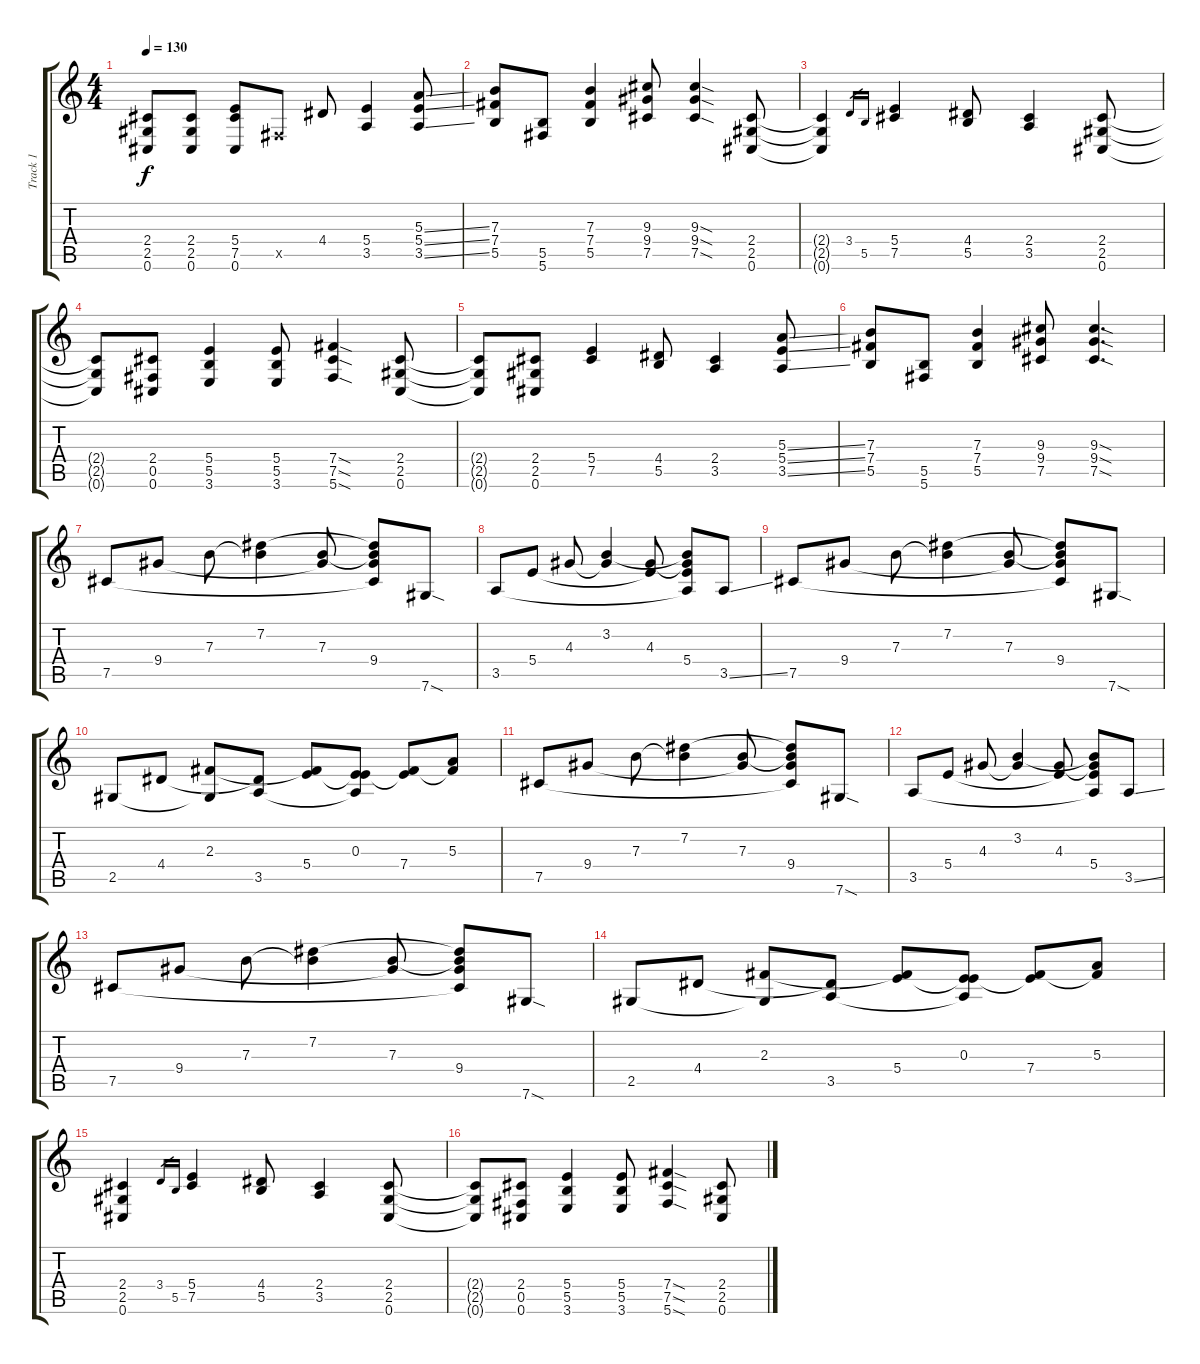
\track ("Track 1" "Track 1") {instrument acousticguitarsteel}
\staff {score tabs}
\tuning (Db4 Ab3 E3 B2 Gb2 Db2) {hide}
\ts (4 4)
\tempo 130
\clef g2
\ks c
(2.4{t} 2.5{t} 0.6{t}).8{dy f} (2.4 2.5 0.6).8 (5.4 7.5 0.6).8 0.5{x}.8 4.4.8 (5.4 3.5).4 (5.3{ss} 5.4{ss} 3.5{ss}).8 |
(7.3 7.4 5.5).8 (5.5 5.6).8 (7.3 7.4 5.5).4 (9.3 9.4 7.5).8 (9.3{sod} 9.4{sod} 7.5{sod}).4 (2.4 2.5 0.6).8 |
(2.4{t} 2.5{t} 0.6{t}).4 3.4.16{gr} 5.5.16{gr} (5.4 7.5).4 (4.4 5.5).8 (2.4 3.5).4 (2.4 2.5 0.6).8 |
(2.4{t} 2.5{t} 0.6{t}).8 (2.4 0.5 0.6).8 (5.4 5.5 3.6).4 (5.4 5.5 3.6).8 (7.4{sod} 7.5{sod} 5.6{sod}).4 (2.4 2.5 0.6).8 |
(2.4{t} 2.5{t} 0.6{t}).8 (2.4 2.5 0.6).8 (5.4 7.5).4 (4.4 5.5).8 (2.4 3.5).4 (5.3{ss} 5.4{ss} 3.5{ss}).8 |
(7.3 7.4 5.5).8 (5.5 5.6).8 (7.3 7.4 5.5).4 (9.3 9.4 7.5).8 (9.3{sod} 9.4{sod} 7.5{sod}).4{d} |
7.5.8 9.4.8 7.3.8 (7.2 7.3{t}).4 (7.3 9.4{t}).8 (7.2{t} 7.3{t} 9.4 7.5{t}).8 7.6{sod}.8 |
3.5.8 5.4.8 4.3.8 (3.2 4.3{t}).4 (4.3 5.4{t}).8 (3.2{t} 4.3{t} 5.4 3.5{t}).8 3.5{ss}.8 |
7.5.8 9.4.8 7.3.8 (7.2 7.3{t}).4 (7.3 9.4{t}).8 (7.2{t} 7.3{t} 9.4 7.5{t}).8 7.6{sod}.8 |
2.5.8 4.4.8 (2.3 2.5{t}).8 (4.4{t} 3.5).8 (2.3{t} 5.4).8 (0.3 5.4{t} 3.5{t}).8 (0.3{t} 7.4).8 (5.3 7.4{t}).8 |
7.5.8 9.4.8 7.3.8 (7.2 7.3{t}).4 (7.3 9.4{t}).8 (7.2{t} 7.3{t} 9.4 7.5{t}).8 7.6{sod}.8 |
3.5.8 5.4.8 4.3.8 (3.2 4.3{t}).4 (4.3 5.4{t}).8 (3.2{t} 4.3{t} 5.4 3.5{t}).8 3.5{ss}.8 |
7.5.8 9.4.8 7.3.8 (7.2 7.3{t}).4 (7.3 9.4{t}).8 (7.2{t} 7.3{t} 9.4 7.5{t}).8 7.6{sod}.8 |
2.5.8 4.4.8 (2.3 2.5{t}).8 (4.4{t} 3.5).8 (2.3{t} 5.4).8 (0.3 5.4{t} 3.5{t}).8 (0.3{t} 7.4).8 (5.3 7.4{t}).8 |
(2.4 2.5 0.6).4 3.4.16{gr} 5.5.16{gr} (5.4 7.5).4 (4.4 5.5).8 (2.4 3.5).4 (2.4 2.5 0.6).8 |
(2.4{t} 2.5{t} 0.6{t}).8 (2.4 0.5 0.6).8 (5.4 5.5 3.6).4 (5.4 5.5 3.6).8 (7.4{sod} 7.5{sod} 5.6{sod}).4 (2.4 2.5 0.6).8
